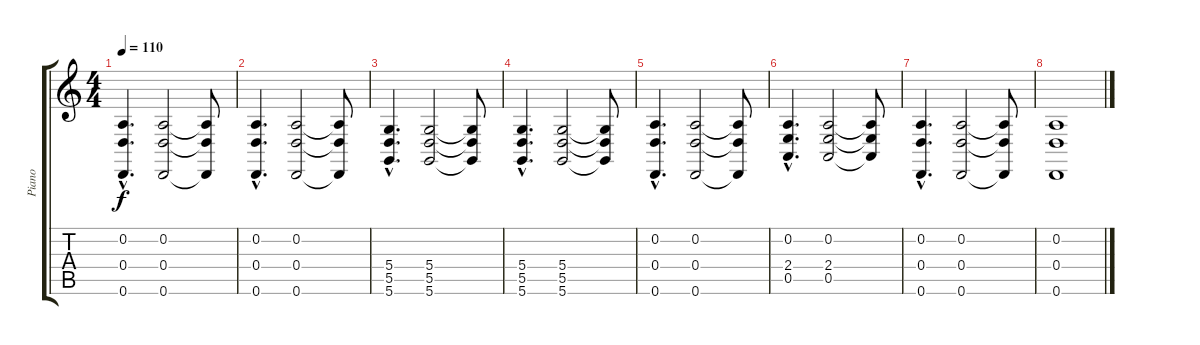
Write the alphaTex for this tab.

\track ("Piano" "Piano") {instrument acousticgrandpiano}
\staff {score tabs}
\tuning (D4 A3 Gb3 D3 A2 D2) {hide}
\ts (4 4)
\tempo 110
\clef g2
\ks c
(0.2{hac} 0.4{hac} 0.6{hac}).4{d dy f} (0.2 0.4 0.6).2 (0.2{t} 0.4{t} 0.6{t}).8 |
(0.2{hac} 0.4{hac} 0.6{hac}).4{d} (0.2 0.4 0.6).2 (0.2{t} 0.4{t} 0.6{t}).8 |
(5.4{hac} 5.5{hac} 5.6{hac}).4{d} (5.4 5.5 5.6).2 (5.4{t} 5.5{t} 5.6{t}).8 |
(5.4{hac} 5.5{hac} 5.6{hac}).4{d} (5.4 5.5 5.6).2 (5.4{t} 5.5{t} 5.6{t}).8 |
(0.2{hac} 0.4{hac} 0.6{hac}).4{d} (0.2 0.4 0.6).2 (0.2{t} 0.4{t} 0.6{t}).8 |
(0.2{hac} 2.4{hac} 0.5{hac}).4{d} (0.2 2.4 0.5).2 (0.2{t} 2.4{t} 0.5{t}).8 |
(0.2{hac} 0.4{hac} 0.6{hac}).4{d} (0.2 0.4 0.6).2 (0.2{t} 0.4{t} 0.6{t}).8 |
(0.2 0.4 0.6).1
